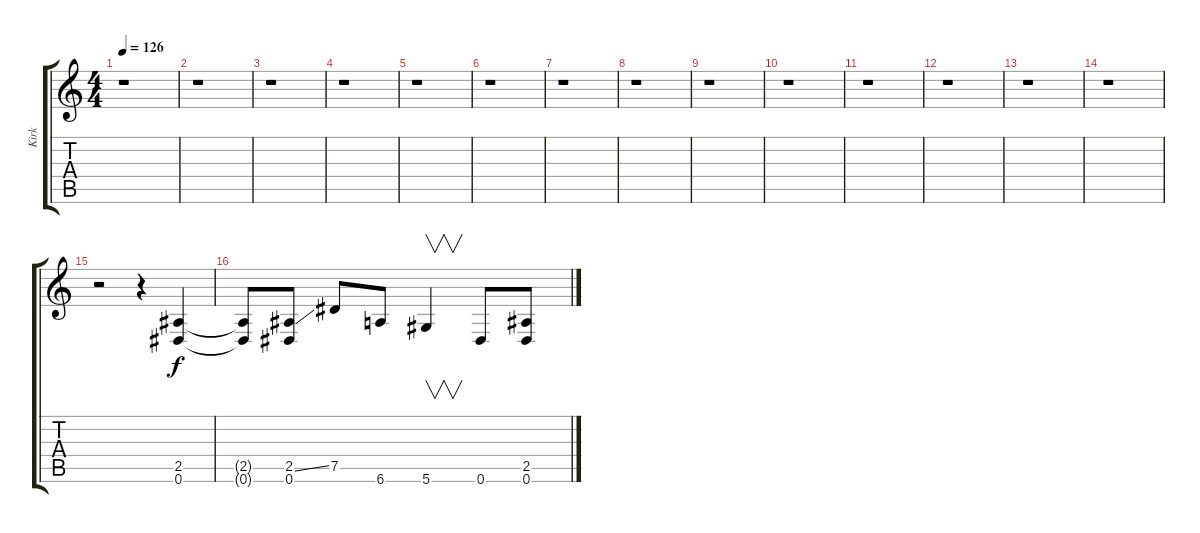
\track ("Kirk" "Kirk") {instrument distortionguitar}
\staff {score tabs}
\tuning (Eb4 Bb3 Gb3 Db3 Ab2 Eb2) {hide}
\ts (4 4)
\tempo 126
\clef g2
\ks c
r.1{dy f} |
r.1 |
r.1 |
r.1 |
r.1 |
r.1 |
r.1 |
r.1 |
r.1 |
r.1 |
r.1 |
r.1 |
r.1 |
r.1 |
r.2 r.4 (2.5 0.6).4 |
(2.5{t} 0.6{t}).8 (2.5{ss} 0.6).8 7.5.8 6.6.8 5.6.4{v} 0.6.8 (2.5 0.6).8
